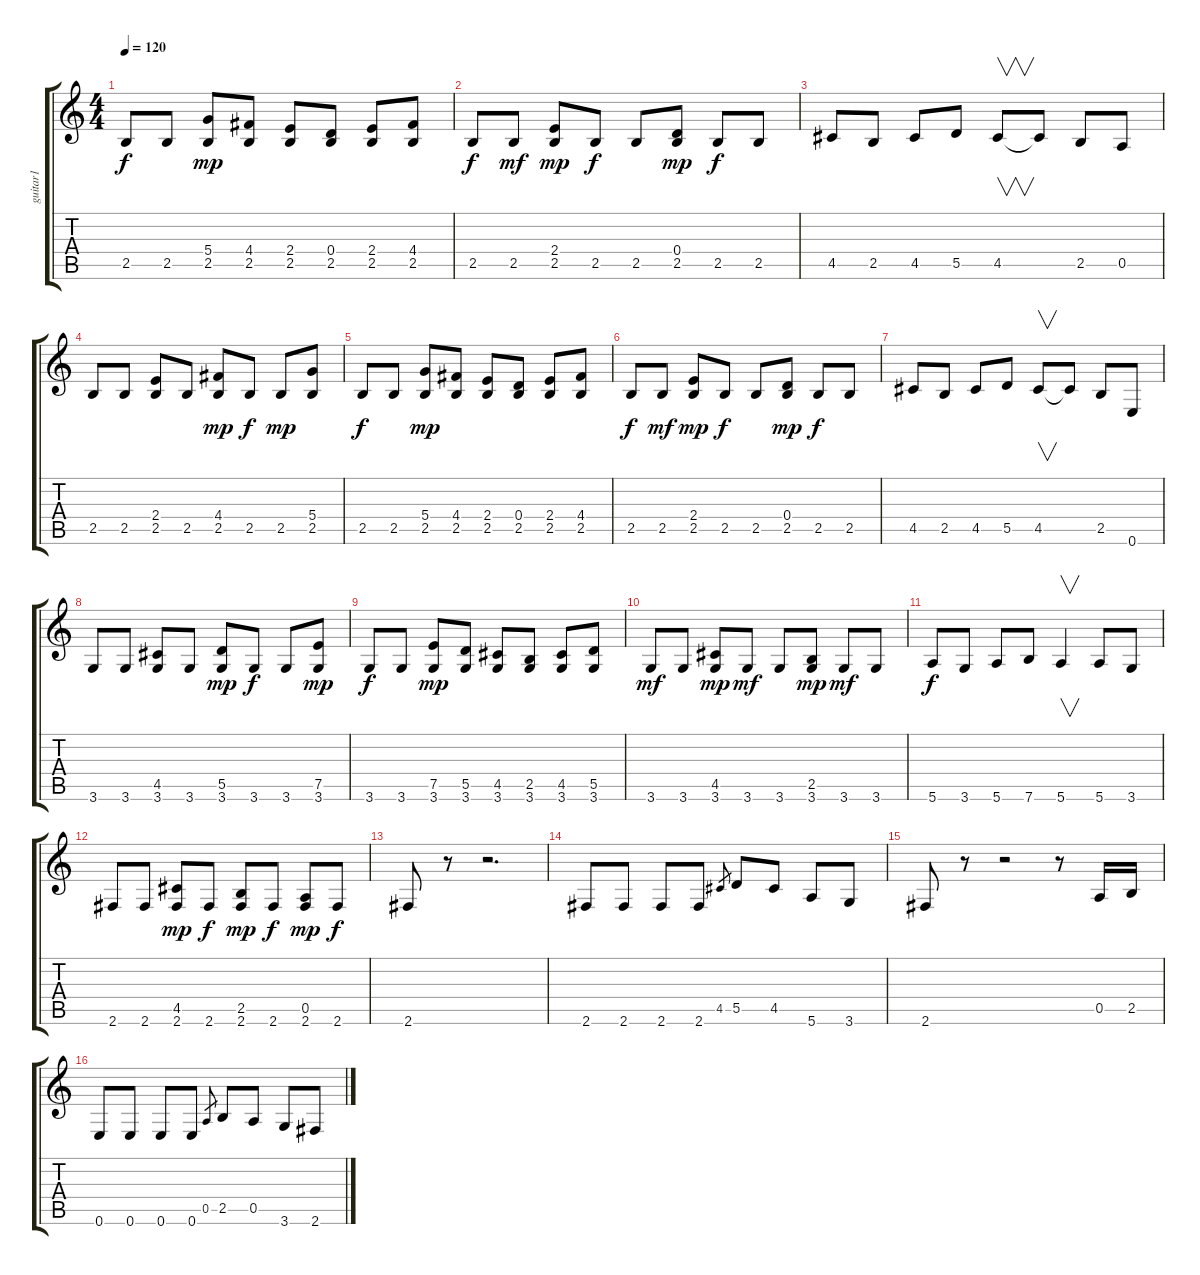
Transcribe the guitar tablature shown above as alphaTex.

\track ("guitar1" "guitar1") {instrument acousticguitarnylon}
\staff {score tabs}
\tuning (E4 B3 G3 D3 A2 E2) {hide}
\ts (4 4)
\tempo 120
\clef g2
\ks c
2.5.8{dy f} 2.5.8 (5.4 2.5).8{dy mp} (4.4 2.5).8 (2.4 2.5).8 (0.4 2.5).8 (2.4 2.5).8 (4.4 2.5).8 |
2.5.8{dy f} 2.5.8{dy mf} (2.4 2.5).8{dy mp} 2.5.8{dy f} 2.5.8 (0.4 2.5).8{dy mp} 2.5.8{dy f} 2.5.8 |
4.5.8 2.5.8 4.5.8 5.5.8 4.5.8{v} 4.5{t}.8 2.5.8 0.5.8 |
2.5.8{instrument distortionguitar} 2.5.8 (2.4 2.5).8 2.5.8 (4.4 2.5).8{dy mp} 2.5.8{dy f} 2.5.8{dy mp} (5.4 2.5).8 |
2.5.8{dy f} 2.5.8 (5.4 2.5).8{dy mp} (4.4 2.5).8 (2.4 2.5).8 (0.4 2.5).8 (2.4 2.5).8 (4.4 2.5).8 |
2.5.8{dy f} 2.5.8{dy mf} (2.4 2.5).8{dy mp} 2.5.8{dy f} 2.5.8 (0.4 2.5).8{dy mp} 2.5.8{dy f} 2.5.8 |
4.5.8 2.5.8 4.5.8 5.5.8 4.5.8{v} 4.5{t}.8 2.5.8 0.6.8 |
3.6.8{instrument distortionguitar} 3.6.8 (4.5 3.6).8 3.6.8 (5.5 3.6).8{dy mp} 3.6.8{dy f} 3.6.8 (7.5 3.6).8{dy mp} |
3.6.8{dy f} 3.6.8 (7.5 3.6).8{dy mp} (5.5 3.6).8 (4.5 3.6).8 (2.5 3.6).8 (4.5 3.6).8 (5.5 3.6).8 |
3.6.8{dy mf} 3.6.8 (4.5 3.6).8{dy mp} 3.6.8{dy mf} 3.6.8 (2.5 3.6).8{dy mp} 3.6.8{dy mf} 3.6.8 |
5.6.8{dy f} 3.6.8 5.6.8 7.6.8 5.6.4{v} 5.6.8 3.6.8 |
2.6.8{instrument distortionguitar} 2.6.8 (4.5 2.6).8{dy mp} 2.6.8{dy f} (2.5 2.6).8{dy mp} 2.6.8{dy f} (0.5 2.6).8{dy mp} 2.6.8{dy f} |
2.6.8 r.8 r.2{d} |
2.6.8 2.6.8 2.6.8 2.6.8 4.5.8{gr} 5.5.8 4.5.8 5.6.8 3.6.8 |
2.6.8 r.8 r.2 r.8 0.5.16 2.5.16 |
0.6.8{instrument distortionguitar} 0.6.8 0.6.8 0.6.8 0.5.8{gr} 2.5.8 0.5.8 3.6.8 2.6.8
